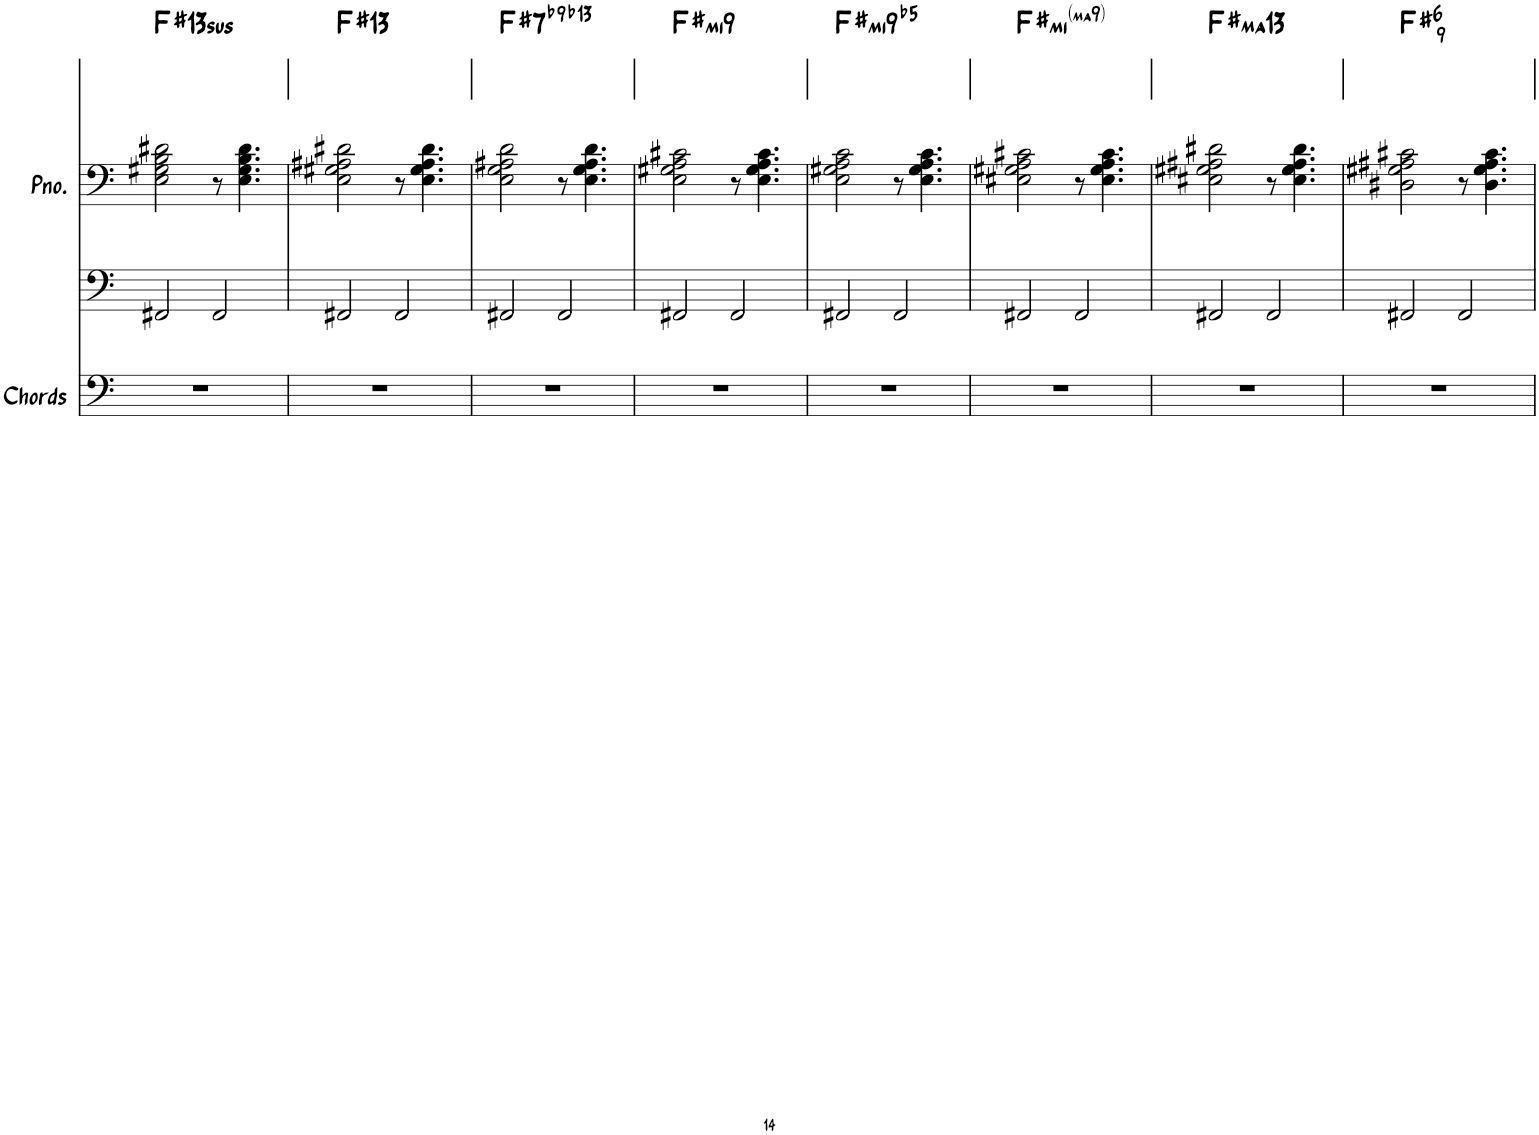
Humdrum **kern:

**kern	**kern	**kern	**kern	**harte
*part2	*part1	*part1	*part1	*part1
*staff4	*staff3	*staff2	*staff1	*
*I"Chords	*I"Piano	*	*	*
*I'Chords	*I'Pno.	*	*	*
!!LO:PB:g=z
*clefF4	*clefF4	*clefF4	*clefG2	*
*k[]	*k[]	*k[]	*k[]	*
*M4/4	*M4/4	*M4/4	*M4/4	*
=133	=133	=133	=133	=133
!	!	!	!	!LO:H:kt=13sus
1r	2FF#X/	2E\ 2G#X\ 2B\ 2d#X\	1ryy	F#:sus4(7,9,11,13)
.	2FF#/	8r	.	.
.	.	4.E\ 4.G#\ 4.B\ 4.d#\	.	.
=134	=134	=134	=134	=134
!	!	!	!	!LO:H:kt=13
1r	2FF#X/	2E\ 2G#X\ 2A#X\ 2d#X\	1ryy	F#:9(11,13)
.	2FF#/	8r	.	.
.	.	4.E\ 4.G#\ 4.A#\ 4.d#\	.	.
=135	=135	=135	=135	=135
!	!	!	!	!LO:H:kt=7
1r	2FF#X/	2E\ 2G\ 2A#X\ 2d\	1ryy	F#:7(b9,b13)
.	2FF#/	8r	.	.
.	.	4.E\ 4.G\ 4.A#\ 4.d\	.	.
=136	=136	=136	=136	=136
!	!	!	!	!LO:H:kt=mi9
1r	2FF#X/	2E\ 2G#X\ 2A\ 2c#X\	1ryy	F#:min9
.	2FF#/	8r	.	.
.	.	4.E\ 4.G#\ 4.A\ 4.c#\	.	.
=137	=137	=137	=137	=137
!	!	!	!	!LO:H:kt=mi9
1r	2FF#X/	2E\ 2G#X\ 2A\ 2c\	1ryy	F#:(b3,b5,b7,9)
.	2FF#/	8r	.	.
.	.	4.E\ 4.G#\ 4.A\ 4.c\	.	.
=138	=138	=138	=138	=138
!	!	!	!	!LO:H:kt=mima7
1r	2FF#X/	2E#X\ 2G#X\ 2A\ 2c#X\	1ryy	F#:minmaj7(9)
.	2FF#/	8r	.	.
.	.	4.E#\ 4.G#\ 4.A\ 4.c#\	.	.
=139	=139	=139	=139	=139
!	!	!	!	!LO:H:kt=ma13
1r	2FF#X/	2E#X\ 2G#X\ 2A#X\ 2d#X\	1ryy	F#:maj9(11,13)
.	2FF#/	8r	.	.
.	.	4.E#\ 4.G#\ 4.A#\ 4.d#\	.	.
=140	=140	=140	=140	=140
!	!	!	!	!LO:H:kt=6
1r	2FF#X/	2D#X\ 2G#X\ 2A#X\ 2c#X\	1ryy	F#:maj6(9)
.	2FF#/	8r	.	.
.	.	4.D#\ 4.G#\ 4.A#\ 4.c#\	.	.
=	=	=	=	=
*-	*-	*-	*-	*-
